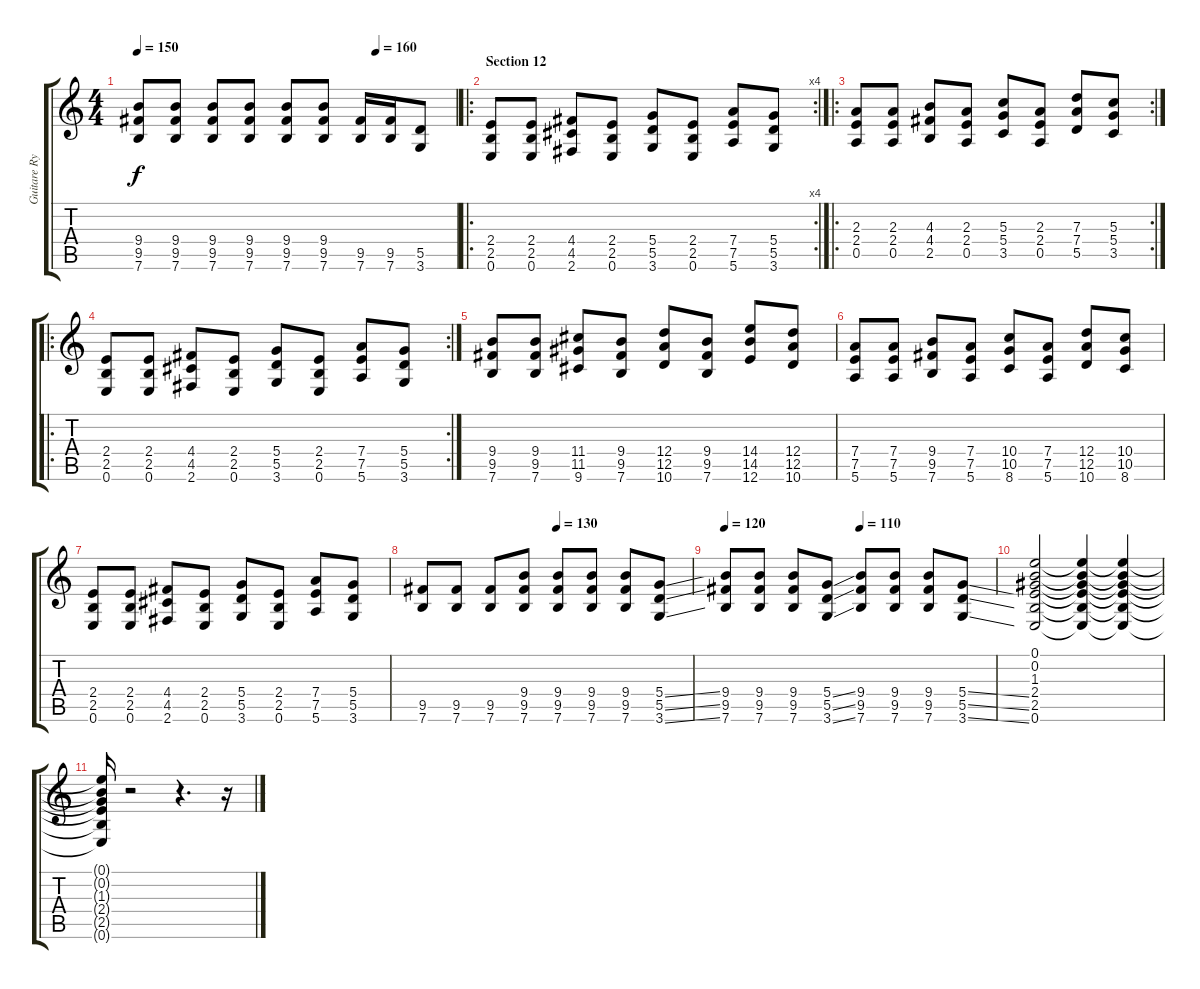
\track ("Guitare Rythmique" "Guitare Ry") {instrument overdrivenguitar}
\staff {score tabs}
\tuning (E4 B3 G3 D3 A2 E2) {hide}
\ts (4 4)
\tempo 150
\tempo (160 0.75)
\clef g2
\ks c
(9.4 9.5 7.6).8{dy f} (9.4 9.5 7.6).8 (9.4 9.5 7.6).8 (9.4 9.5 7.6).8 (9.4 9.5 7.6).8 (9.4 9.5 7.6).8 (9.5 7.6).16 (9.5 7.6).16 (5.5 3.6).8 |
\ro
\rc 4
\section ("" "Section 12")
(2.4 2.5 0.6).8 (2.4 2.5 0.6).8 (4.4 4.5 2.6).8 (2.4 2.5 0.6).8 (5.4 5.5 3.6).8 (2.4 2.5 0.6).8 (7.4 7.5 5.6).8 (5.4 5.5 3.6).8 |
\ro
\rc 2
(2.3 2.4 0.5).8 (2.3 2.4 0.5).8 (4.3 4.4 2.5).8 (2.3 2.4 0.5).8 (5.3 5.4 3.5).8 (2.3 2.4 0.5).8 (7.3 7.4 5.5).8 (5.3 5.4 3.5).8 |
\ro
\rc 2
(2.4 2.5 0.6).8 (2.4 2.5 0.6).8 (4.4 4.5 2.6).8 (2.4 2.5 0.6).8 (5.4 5.5 3.6).8 (2.4 2.5 0.6).8 (7.4 7.5 5.6).8 (5.4 5.5 3.6).8 |
(9.4 9.5 7.6).8 (9.4 9.5 7.6).8 (11.4 11.5 9.6).8 (9.4 9.5 7.6).8 (12.4 12.5 10.6).8 (9.4 9.5 7.6).8 (14.4 14.5 12.6).8 (12.4 12.5 10.6).8 |
(7.4 7.5 5.6).8 (7.4 7.5 5.6).8 (9.4 9.5 7.6).8 (7.4 7.5 5.6).8 (10.4 10.5 8.6).8 (7.4 7.5 5.6).8 (12.4 12.5 10.6).8 (10.4 10.5 8.6).8 |
(2.4 2.5 0.6).8 (2.4 2.5 0.6).8 (4.4 4.5 2.6).8 (2.4 2.5 0.6).8 (5.4 5.5 3.6).8 (2.4 2.5 0.6).8 (7.4 7.5 5.6).8 (5.4 5.5 3.6).8 |
\tempo (130 0.5)
(9.5 7.6).8 (9.5 7.6).8 (9.5 7.6).8 (9.4 9.5 7.6).8 (9.4 9.5 7.6).8 (9.4 9.5 7.6).8 (9.4 9.5 7.6).8 (5.4{ss} 5.5{ss} 3.6{ss}).8 |
\tempo 120
\tempo (110 0.5)
(9.4 9.5 7.6).8 (9.4 9.5 7.6).8 (9.4 9.5 7.6).8 (5.4{ss} 5.5{ss} 3.6{ss}).8 (9.4 9.5 7.6).8 (9.4 9.5 7.6).8 (9.4 9.5 7.6).8 (5.4{ss} 5.5{ss} 3.6{ss}).8 |
(0.1 0.2 1.3 2.4 2.5 0.6).2 (0.1{t} 0.2{t} 1.3{t} 2.4{t} 2.5{t} 0.6{t}).4 (0.1{t} 0.2{t} 1.3{t} 2.4{t} 2.5{t} 0.6{t}).4 |
(0.1{t} 0.2{t} 1.3{t} 2.4{t} 2.5{t} 0.6{t}).16 r.2 r.4{d} r.16
